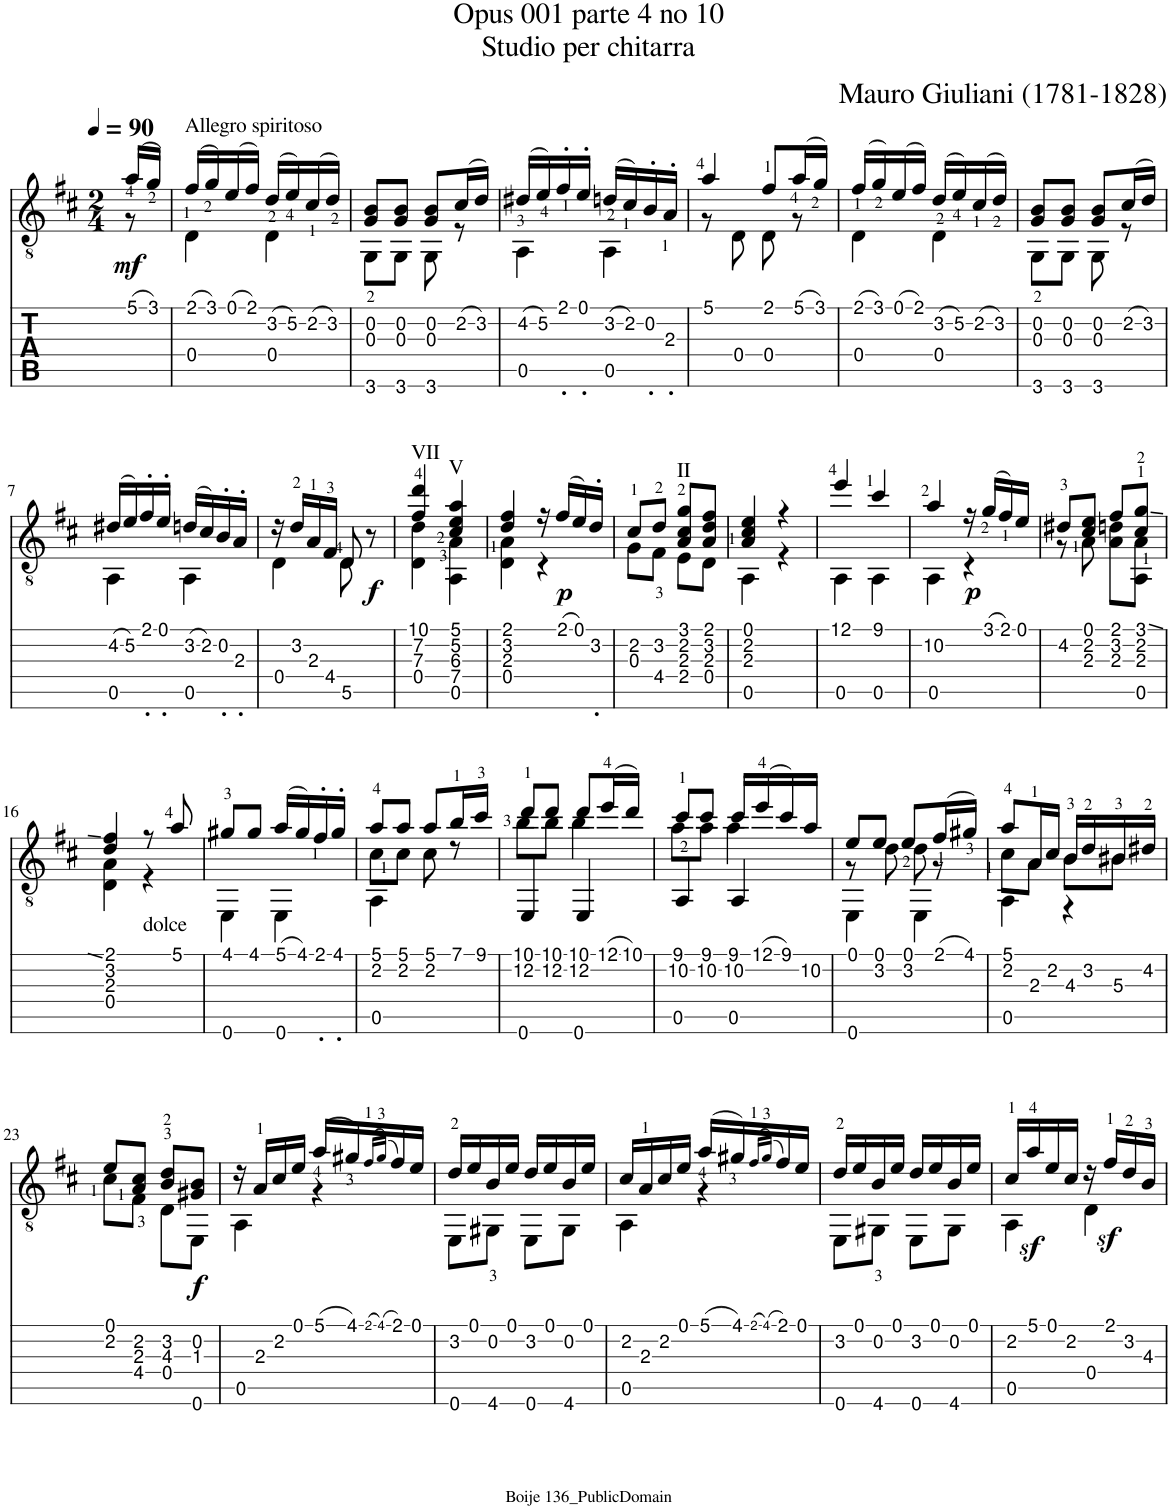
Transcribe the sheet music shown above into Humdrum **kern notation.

**kern	**kern	**dynam
*part1	*part1	*part1
*staff2	*staff1	*staff1/2
*I"Guitar	*	*
*I'Guit.	*	*
*stria6	*	*
*	*clefGv2	*
*k[f#c#]	*k[f#c#]	*
*M2/4	*M2/4	*
*MM90	*MM90	*
=	=	=
*^	*^	*
!	!	!	!	!LO:DY:b
16aLL	8r	(16a/LL	8r	mf
16gJJ	.	16g/JJ)	.	.
=1	=1	=1	=1	=1
!	!	!LO:TX:a:t=Allegro spiritoso	!	!
16f#LL	4D	(16f#/LL	4D\	.
16gJ	.	16g/)	.	.
16eL	.	(16e/	.	.
16f#JJ	.	16f#/JJ)	.	.
16dLL	4D	(16d/LL	4D\	.
16eJ	.	16e/)	.	.
16c#L	.	(16c#/	.	.
16dJJ	.	16d/JJ)	.	.
=2	=2	=2	=2	=2
8G\ 8B\L	8GGL	8G/ 8B/L	8GG\L	.
8G\ 8B\J	8GGJ	8G/ 8B/J	8GG\J	.
8G\ 8B\L	8GG	8G/ 8B/L	8GG\	.
16c#L	8r	(16c#/L	8r	.
16dJJ	.	16d/JJ)	.	.
=3	=3	=3	=3	=3
16d#LL	4AA	(16d#X/LL	4AA\	.
16eJ	.	16e/)	.	.
16f#'L	.	16f#'/	.	.
16e'JJ	.	16e'/JJ	.	.
16dLL	4AA	(16dn/LL	4AA\	.
16c#J	.	16c#/)	.	.
16B'L	.	16B'/	.	.
16A'JJ	.	16A'/JJ	.	.
=4	=4	=4	=4	=4
4a	8r	4a/	8r	.
.	8D	.	8D\	.
8f#L	8D	8f#/L	8D\	.
16aL	8r	(16a/L	8r	.
16gJJ	.	16g/JJ)	.	.
=5	=5	=5	=5	=5
16f#LL	4D	(16f#/LL	4D\	.
16gJ	.	16g/)	.	.
16eL	.	(16e/	.	.
16f#JJ	.	16f#/JJ)	.	.
16dLL	4D	(16d/LL	4D\	.
16eJ	.	16e/)	.	.
16c#L	.	(16c#/	.	.
16dJJ	.	16d/JJ)	.	.
=6	=6	=6	=6	=6
8G\ 8B\L	8GGL	8G/ 8B/L	8GG\L	.
8G\ 8B\J	8GGJ	8G/ 8B/J	8GG\J	.
8G\ 8B\L	8GG	8G/ 8B/L	8GG\	.
16c#L	8r	(16c#/L	8r	.
16dJJ	.	16d/JJ)	.	.
!!LO:LB:g=z	!!
=7	=7	=7	=7	=7
16d#LL	4AA	(16d#X/LL	4AA\	.
16eJ	.	16e/)	.	.
16f#'L	.	16f#'/	.	.
16e'JJ	.	16e'/JJ	.	.
16dLL	4AA	(16dn/LL	4AA\	.
16c#J	.	16c#/)	.	.
16B'L	.	16B'/	.	.
16A'JJ	.	16A'/JJ	.	.
=8	=8	=8	=8	=8
16r	4D	16r	4D\	.
16dLL	.	16d/LL	.	.
16A	.	16A/	.	.
16F#JJ	.	16F#/JJ	.	.
8D	8D	8D/	8D\	.
!	!	!	!	!LO:DY:a=2
8r	8ryy	8r	8ryy	f
=9	=9	=9	=9	=9
!	!	!LO:TX:a:t=VII	!	!
4f# 4dd	4D 4d	4f#/ 4dd/	4D\ 4d\	.
!	!	!LO:TX:a:t=V	!	!
4c# 4e 4a	4AA 4A	4c#/ 4e/ 4a/	4AA\ 4A\	.
=10	=10	=10	=10	=10
4d 4f#	4D 4A	4d/ 4f#/	4D\ 4A\	.
16r	4r	16r	4r	.
!	!	!	!	!LO:DY:b
16f#LL	.	(16f#/LL	.	p
16e	.	16e/)	.	.
16d'JJ	.	16d'/JJ	.	.
=11	=11	=11	=11	=11
8c#L	8GL	8c#/L	8G\L	.
8dJ	8F#J	8d/J	8F#\J	.
!	!	!LO:TX:a:t=II	!	!
8A\ 8c#\ 8g\L	8EL	8A/ 8c#/ 8g/L	8E\L	.
8A\ 8d\ 8f#\J	8DJ	8A/ 8d/ 8f#/J	8D\J	.
=12	=12	=12	=12	=12
4A 4c# 4e	4AA	4A/ 4c#/ 4e/	4AA\	.
4r	4r	4r	4r	.
=13	=13	=13	=13	=13
4ee	4AA	4ee/	4AA\	.
4cc#	4AA	4cc#/	4AA\	.
=14	=14	=14	=14	=14
4a	4AA	4a/	4AA\	.
!	!	!	!	!LO:DY:a=2
16r	4r	16r	4r	p
16gLL	.	(16g/LL	.	.
16f#	.	16f#/)	.	.
16eJJ	.	16e/JJ	.	.
=15	=15	=15	=15	=15
8d#L	8r	8d#X/L	8r	.
8c#\ 8e\J	8A	8c#/ 8e/J	8A\	.
8f#L	8A\ 8d\L	8f#/L	8A\ 8dn\L	.
8c#\ 8g\J	8AA\ 8A\J	8c#/ 8g/J	8AA\ 8A\J	.
!!LO:LB:g=z	!!
=16	=16	=16	=16	=16
4d 4f#	4D 4A	4d/ 4f#/	4D\ 4A\	.
!	!	!LO:TX:b:t=dolce	!	!
8r	4r	8r	4r	.
8a	.	8a/	.	.
=17	=17	=17	=17	=17
8g#L	4EE	8g#X/L	4EE\	.
8g#J	.	8g#/J	.	.
16aLL	4EE	(16a/LL	4EE\	.
16g#J	.	16g#/)	.	.
16f#'L	.	16f#'/	.	.
16g#'JJ	.	16g#'/JJ	.	.
=18	=18	=18	=18	=18
*	*^	*	*^	*
8aL	4AA	8c#L	8a/L	4AA\	8c#\L	.
8aJ	.	8c#J	8a/J	.	8c#\J	.
8aL	4ryy	8c#	8a/L	4ryy	8c#\	.
16bL	.	8r	16b/L	.	8r	.
16cc#JJ	.	.	16cc#/JJ	.	.	.
=19	=19	=19	=19	=19	=19	=19
8ddL	8bL	4EE	8dd/L	8b\L	4EE/	.
8ddJ	8bJ	.	8dd/J	8b\J	.	.
8ddL	4b	4EE	8dd/L	4b\	4EE/	.
16eeL	.	.	(16ee/L	.	.	.
16ddJJ	.	.	16dd/JJ)	.	.	.
=20	=20	=20	=20	=20	=20	=20
8cc#L	8aL	4AA	8cc#/L	8a\L	4AA/	.
8cc#J	8aJ	.	8cc#/J	8a\J	.	.
16cc#LL	4a	4AA	16cc#/LL	4a\	4AA/	.
16eeJ	.	.	(16ee/	.	.	.
16cc#L	.	.	16cc#/)	.	.	.
16aJJ	.	.	16a/JJ	.	.	.
=21	=21	=21	=21	=21	=21	=21
8eL	8r	4EE	8e/L	8r	4EE\	.
8eJ	8d	.	8e/J	8d\	.	.
8eL	8d	4EE	8e/L	8d\	4EE\	.
16f#L	8r	.	(16f#/L	8r	.	.
16g#JJ	.	.	16g#X/JJ)	.	.	.
=22	=22	=22	=22	=22	=22	=22
8aL	8c#L	4AA	8a/L	8c#\L	4AA\	.
16AL	8AJ	.	16A/L	8A\J	.	.
16c#JJ	.	.	16c#/JJ	.	.	.
16BLL	8BL	4r	16B/LL	8B\L	4r	.
16dJ	.	.	16d/	.	.	.
16B#L	8B#J	.	16B#X/	8B#\J	.	.
16d#JJ	.	.	16d#X/JJ	.	.	.
*	*v	*v	*	*	*	*
*	*	*	*v	*v	*
!!LO:LB:g=z
=23	=23	=23	=23	=23
8eL	8c#L	8e/L	8c#\L	.
8A\ 8c#\J	8F#J	8A/ 8c#/J	8F#\J	.
8B\ 8d\L	8DL	8B/ 8d/L	8D\L	.
!	!	!	!	!LO:DY:a=2
8G#\ 8B\J	8EEJ	8G#X/ 8B/J	8EE\J	f
=24	=24	=24	=24	=24
16r	4AA	16r	4AA\	.
16ALL	.	16A/LL	.	.
16c#	.	16c#/	.	.
16eJJ	.	16e/JJ	.	.
16aLL	4r	(16a/LL	4r	.
16g#J	.	16g#X/)	.	.
qf#	.	(16qf#/LL	.	.
qg#	.	(16qg#/JJ)	.	.
16f#L	.	16f#/)	.	.
16eJJ	.	16e/JJ	.	.
=25	=25	=25	=25	=25
16dLL	8EEL	16d/LL	8EE\L	.
16eJ	.	16e/	.	.
16BL	8GG#J	16B/	8GG#X\J	.
16eJJ	.	16e/JJ	.	.
16dLL	8EEL	16d/LL	8EE\L	.
16eJ	.	16e/	.	.
16BL	8GG#J	16B/	8GG#\J	.
16eJJ	.	16e/JJ	.	.
=26	=26	=26	=26	=26
16c#LL	4AA	16c#/LL	4AA\	.
16AJ	.	16A/	.	.
16c#L	.	16c#/	.	.
16eJJ	.	16e/JJ	.	.
16aLL	4r	(16a/LL	4r	.
16g#J	.	16g#X/)	.	.
qf#	.	(16qf#/LL	.	.
qg#	.	(16qg#/JJ)	.	.
16f#L	.	16f#/)	.	.
16eJJ	.	16e/JJ	.	.
=27	=27	=27	=27	=27
16dLL	8EEL	16d/LL	8EE\L	.
16eJ	.	16e/	.	.
16BL	8GG#J	16B/	8GG#X\J	.
16eJJ	.	16e/JJ	.	.
16dLL	8EEL	16d/LL	8EE\L	.
16eJ	.	16e/	.	.
16BL	8GG#J	16B/	8GG#\J	.
16eJJ	.	16e/JJ	.	.
=28	=28	=28	=28	=28
16c#LL	4AA	16c#/LL	4AA\	.
!	!	!	!	!LO:DY:b
16aJ	.	16a/	.	sf
16eL	.	16e/	.	.
16c#JJ	.	16c#/JJ	.	.
16r	4D	16r	4D\	.
!	!	!	!	!LO:DY:b
16f#LL	.	16f#/LL	.	sf
16d	.	16d/	.	.
16BJJ	.	16B/JJ	.	.
*v	*v	*	*	*
*	*v	*v	*
=	=	=
*-	*-	*-
